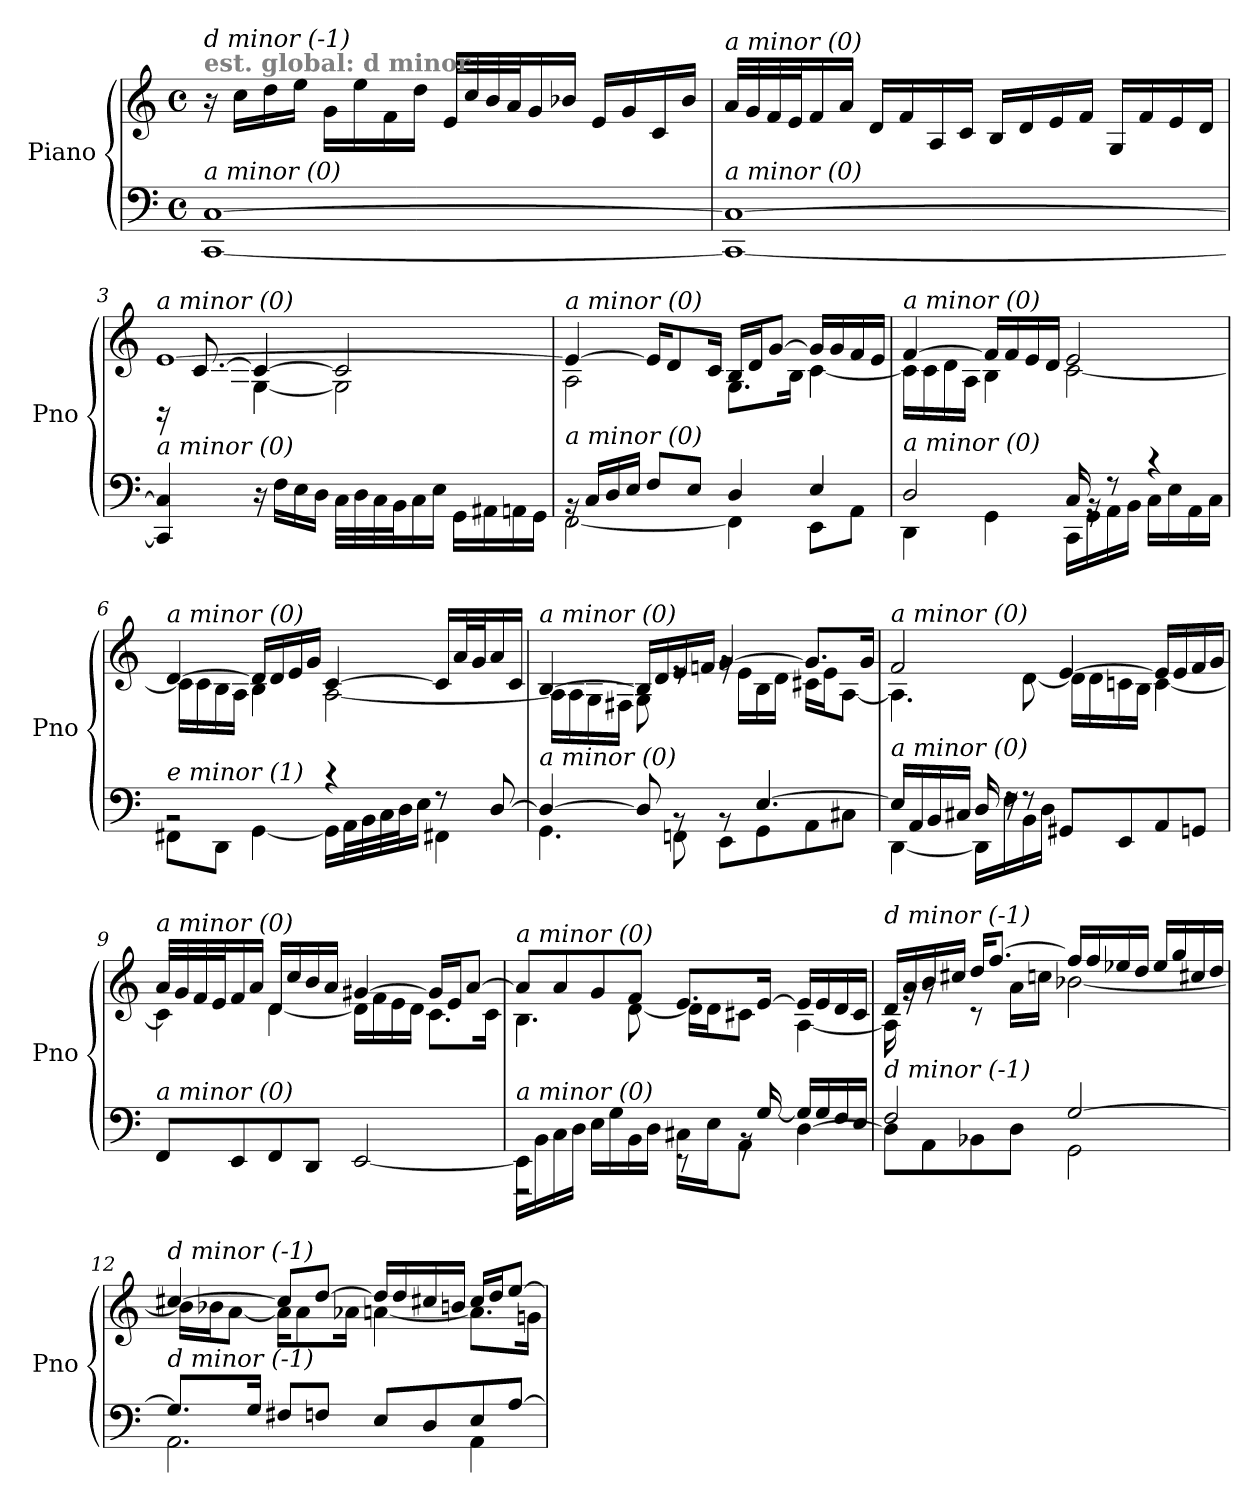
**kern	**kern
*part1	*part1
*staff2	*staff1
*I"Piano	*
*I'Pno	*
*clefF4	*clefG2
*k[]	*k[]
*M4/4	*M4/4
*met(c)	*met(c)
=1	=1
!	!LO:TX:a:B:color=#808080:t=est. global&colon; d minor
!	!LO:TX:i:t=d minor (-1)
!LO:TX:i:t=a minor (0)	!
[1CC [1C	16r
.	16cc\LL
.	16dd\
.	16ee\JJ
.	16g\LL
.	16ee\
.	16f\
.	16dd\JJ
.	32e/LLL
.	32cc/
.	32b/
.	32a/J
.	16g/
.	16b-X/JJ
.	16e/LL
.	16g/
.	16c/
.	16b-/JJ
=2	=2
!	!LO:TX:i:t=a minor (0)
!LO:TX:i:t=a minor (0)	!
1CC_ 1C_	32a/LLL
.	32g/
.	32f/
.	32e/J
.	16f/
.	16a/JJ
.	16d/LL
.	16f/
.	16A/
.	16c/JJ
.	16B/LL
.	16d/
.	16e/
.	16f/JJ
.	16G/LL
.	16f/
.	16e/
.	16d/JJ
!!LO:LB:g=z
=3	=3
*^	*^
*	*	*	*^
!	!	!LO:TX:i:t=a minor (0)	!	!
!LO:TX:i:t=a minor (0)	!	!	!	!
16ryy	4CC/] 4C/]	[1e	16ryy	16rBB
2...ryy	.	.	16c\LLyy	[8.c/
.	.	.	16B\	.
.	.	.	16A\JJ	.
.	16r	.	[4G\	4c/_
.	16F\LL	.	.	.
.	16E\	.	.	.
.	16D\JJ	.	.	.
.	32C\LLL	.	2G\]	2c/]
.	32D\	.	.	.
.	32C\	.	.	.
.	32BB\J	.	.	.
.	16C\	.	.	.
.	16E\JJ	.	.	.
.	16GG\LL	.	.	.
.	16AA#Xi\	.	.	.
.	16AA\	.	.	.
.	16GG\JJ	.	.	.
*	*	*	*v	*v
=4	=4	=4	=4
!	!	!LO:TX:i:t=a minor (0)	!
!LO:TX:i:t=a minor (0)	!	!	!
16rBB	[2FF\	4e/_	2A\
16C/LL	.	.	.
16D/	.	.	.
16E/JJ	.	.	.
8F/L	.	16e/KL]	.
.	.	8d/	.
8E/J	.	.	.
.	.	16c/Jk	.
4D/	4FF\]	16B/LL	8.G\L
.	.	16d/J	.
.	.	[8g/J	.
.	.	.	16B\Jk
4E/	8EE\L	16g/LL]	[4c\
.	.	16g/	.
.	8AA\J	16f/	.
.	.	16e/JJ	.
=5	=5	=5	=5
!	!	!LO:TX:i:t=a minor (0)	!
!LO:TX:i:t=a minor (0)	!	!	!
2D/	4DD\	[4f/	16c\LL]
.	.	.	16c\
.	.	.	16d\
.	.	.	16A\JJ
.	4GG\	16f/LL]	4B\
.	.	16f/	.
.	.	16e/	.
.	.	16d/JJ	.
16C/	16CC\LL	2e/	[2c\
16rBB	16GG\	.	.
8r	16AA\	.	.
.	16BB\JJ	.	.
4r	16C\LL	.	.
.	16E\	.	.
.	16AA\	.	.
.	16C\JJ	.	.
!!LO:LB:g=z	!!
=6	=6	=6	=6
!	!	!LO:TX:i:t=a minor (0)	!
!LO:TX:i:t=e minor (1)	!	!	!
2rBB	8FF#X\L	[4d/	16c\LL]
.	.	.	16c\
.	8DD\J	.	16B\
.	.	.	16A\JJ
.	[4GG\	16d/LL]	4B\
.	.	16d/	.
.	.	16e/	.
.	.	16g/JJ	.
4r	16GG\LL]	[4c/	[2A\
.	32AA\L	.	.
.	32BB\	.	.
.	32C\	.	.
.	32D\J	.	.
.	16E\JJ	.	.
8r	4FF#X\	16c/LL]	.
.	.	32a/L	.
.	.	32g/J	.
[8D/	.	16a/	.
.	.	16c/JJ	.
=7	=7	=7	=7
!	!	!LO:TX:i:t=a minor (0)	!
!LO:TX:i:t=a minor (0)	!	!	!
4D/_	4.GG\	[4B/	16A\LL]
.	.	.	16A\
.	.	.	16G\
.	.	.	16F#X\JJ
8D/]	.	16B/LL]	8G\
.	.	16d/	.
8rBB	8FFn\	16e/	8re
.	.	16fn/JJ	.
8rBB	8EE\L	[4g/	16rg
.	.	.	16e\LL
[4.E/	8GG\	.	16B\
.	.	.	16d\JJ
.	8AA\	8.g/L]	16c#X\LL
.	.	.	16e\J
.	8C#X\J	.	[8A\J
.	.	16g/Jk	.
!!LO:LB:g=z
=8	=8	=8	=8
*	*	*	*^
!	!	!LO:TX:i:t=a minor (0)	!	!
!LO:TX:i:t=a minor (0)	!	!	!	!
16E/LL]	[4DD\	2f/	4.A\]	2ryy
16AA/	.	.	.	.
16BB/	.	.	.	.
16C#Xj/JJ	.	.	.	.
16D/	16DD\LL]	.	.	.
16rF	16F\	.	.	.
8rF	16BB\	.	[8d\	.
.	16D\JJ	.	.	.
8GG#X/L	2ryy	[4e/	16d\LL]	2ryy
.	.	.	16d\	.
8EE/	.	.	16cn\	.
.	.	.	16B\JJ	.
8AA/	.	16e/LL]	[4c\	.
.	.	16e/	.	.
8GGn/J	.	16f/	.	.
.	.	16g/JJ	.	.
*v	*v	*	*	*
*	*	*v	*v
=9	=9	=9
!	!LO:TX:i:t=a minor (0)	!
!LO:TX:i:t=a minor (0)	!	!
8FF/L	32a/LLL	4c\]
.	32g/	.
.	32f/	.
.	32e/J	.
8EE/	16f/	.
.	16a/JJ	.
8FF/	16d/LL	[4d\
.	16cc/	.
8DD/J	16b/	.
.	16a/JJ	.
[2EE/	[4g#X/	16d\LL]
.	.	16f\
.	.	16e\
.	.	16d\JJ
.	16g#/LL]	8.c\L
.	16e/J	.
.	[8a/J	.
.	.	16c\Jk
!!LO:LB:g=z	!!
=10	=10	=10
*^	*	*
!	!	!LO:TX:i:t=a minor (0)	!
!LO:TX:i:t=a minor (0)	!	!	!
16EE\LL]	2r	8a/L]	4.B\
16BB\	.	.	.
16C\	.	8a/	.
16D\JJ	.	.	.
16E\LL	.	8g/	.
16G\	.	.	.
16BB\	.	8f/J	[8d\
16D\JJ	.	.	.
16C#X\LL	8r	8.e/L	16d\LL]
16E\J	.	.	16d\J
8AA\J	16rBB	.	8c#X\J
.	[16G/	[16e/Jk	.
[4D\	16G/LL]	16e/LL]	[4A\
.	16G/	16e/	.
.	16F/	16d/	.
.	16E/JJ	16c#/JJ	.
=11	=11	=11	=11
!	!	!LO:TX:i:t=d minor (-1)	!
!LO:TX:i:t=d minor (-1)	!	!	!
8D\L]	2F/	16d/LL	16A\]
.	.	16a/	16rg
8AA\	.	16b/	8rg
.	.	16cc#X/JJ	.
8BB-X\	.	16dd/KL	8r
.	.	[8.ff/J	.
8D\J	.	.	16a\LL
.	.	.	16ccn\JJ
[2G/	2GG\	16ff/LL]	[2b-X\
.	.	16ff/	.
.	.	16ee-X/	.
.	.	16dd/JJ	.
.	.	16ee-/LL	.
.	.	16gg/	.
.	.	16cc#X/	.
.	.	16dd/JJ	.
!!LO:PB:g=z	!!
=12	=12	=12	=12
!	!	!LO:TX:i:t=d minor (-1)	!
!LO:TX:i:t=d minor (-1)	!	!	!
8.G/L]	2.AA\	[4cc#X/	16b-\LL]
.	.	.	16b-X\J
.	.	.	[8a\J
16G/Jk	.	.	.
8F#X/L	.	8cc#/L]	16a\KL]
.	.	.	8a\
8Fn/J	.	[8dd/J	.
.	.	.	16a-Xi\Jk
8E/L	.	16dd/LL]	[4a\
.	.	16dd/	.
8D/	.	16cc#X/	.
.	.	16bn/JJ	.
8E/	4AA\	16cc#/LL	8.a\L]
.	.	16dd/J	.
[8A/J	.	[8ee/J	.
.	.	.	16gn\Jk
*v	*v	*	*
*	*v	*v
=	=
*-	*-
